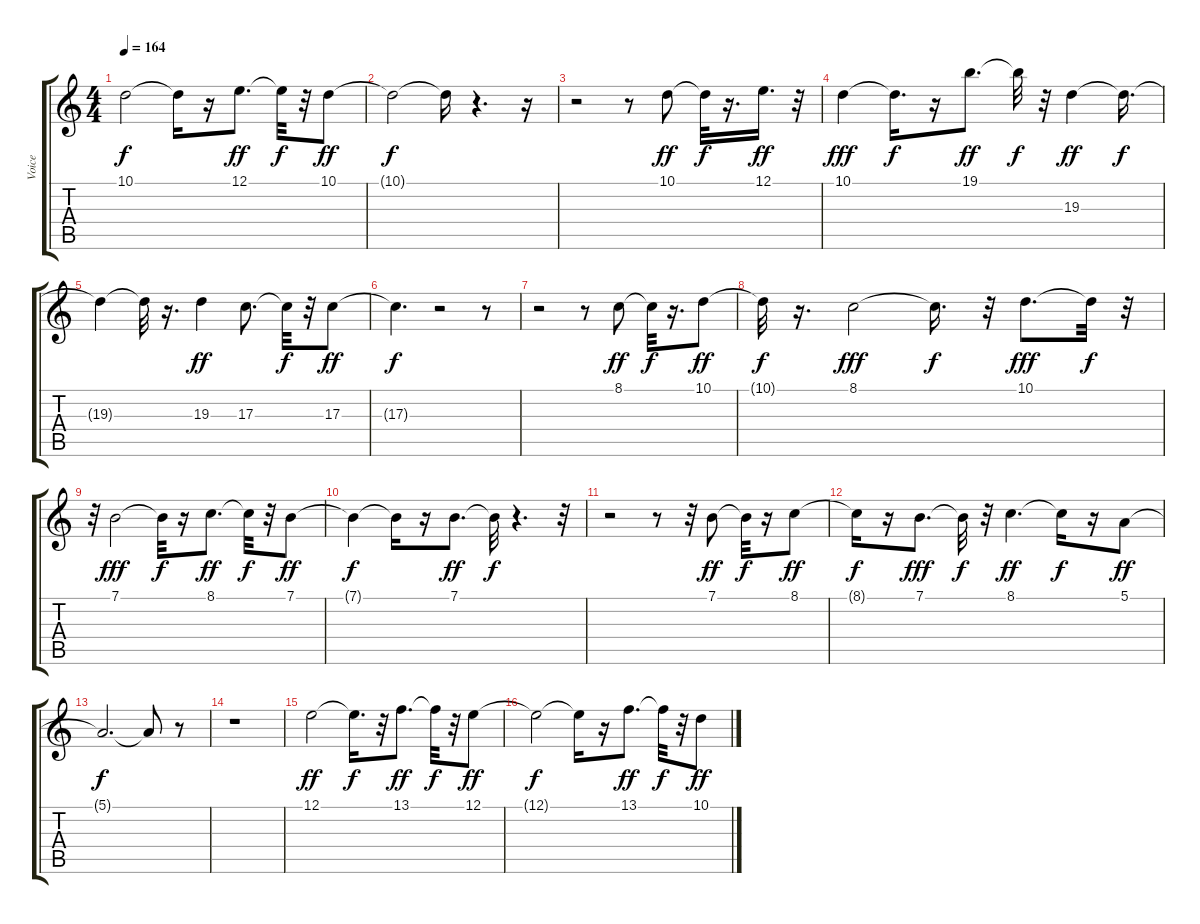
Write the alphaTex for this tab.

\track ("Voice" "Voice") {instrument oboe}
\staff {score tabs}
\tuning (E4 B3 G3 D3 A2 E2) {hide}
\ts (4 4)
\tempo 164
\clef g2
\ks c
10.1{t}.2{dy f} 10.1{t}.16 r.16 12.1.8{d dy ff} 12.1{t}.32{dy f} r.32 10.1.8{dy ff} |
10.1{t}.2{dy f} 10.1{t}.16 r.4{d} r.16 |
r.2 r.8 10.1.8{dy ff} 10.1{t}.32{dy f} r.16{d} 12.1.16{d dy ff} r.32 |
10.1.4{dy fff} 10.1{t}.16{d dy f} r.16 19.1.8{d dy ff} 19.1{t}.32{dy f} r.32 19.3.4{dy ff} 19.3{t}.16{d dy f} |
19.3{t}.4 19.3{t}.32 r.16{d} 19.3.4{dy ff} 17.3.8{d} 17.3{t}.32{dy f} r.32 17.3.8{dy ff} |
17.3{t}.4{d dy f} r.2 r.8 |
r.2 r.8 8.1.8{dy ff} 8.1{t}.32{dy f} r.16{d} 10.1.8{dy ff} |
10.1{t}.32{dy f} r.16{d} 8.1.2{dy fff} 8.1{t}.16{d dy f} r.32 10.1.8{d dy fff} 10.1{t}.32{dy f} r.32 |
r.32 7.1.2{dy fff} 7.1{t}.32{dy f} r.16 8.1.8{d dy ff} 8.1{t}.32{dy f} r.32 7.1.8{dy ff} |
7.1{t}.4{dy f} 7.1{t}.16 r.16 7.1.8{d dy ff} 7.1{t}.32{dy f} r.4{d} r.32 |
r.2 r.8 r.32 7.1.8{dy ff} 7.1{t}.32{dy f} r.16 8.1.8{dy ff} |
8.1{t}.16{dy f} r.16 7.1.8{d dy fff} 7.1{t}.32{dy f} r.32 8.1.4{d dy ff} 8.1{t}.16{dy f} r.16 5.1.8{dy ff} |
5.1{t}.2{d dy f} 5.1{t}.8 r.8 |
r.1 |
12.1.2{dy ff} 12.1{t}.16{d dy f} r.32 13.1.8{d dy ff} 13.1{t}.32{dy f} r.32 12.1.8{dy ff} |
12.1{t}.2{dy f} 12.1{t}.16 r.16 13.1.8{d dy ff} 13.1{t}.32{dy f} r.32 10.1.8{dy ff}
